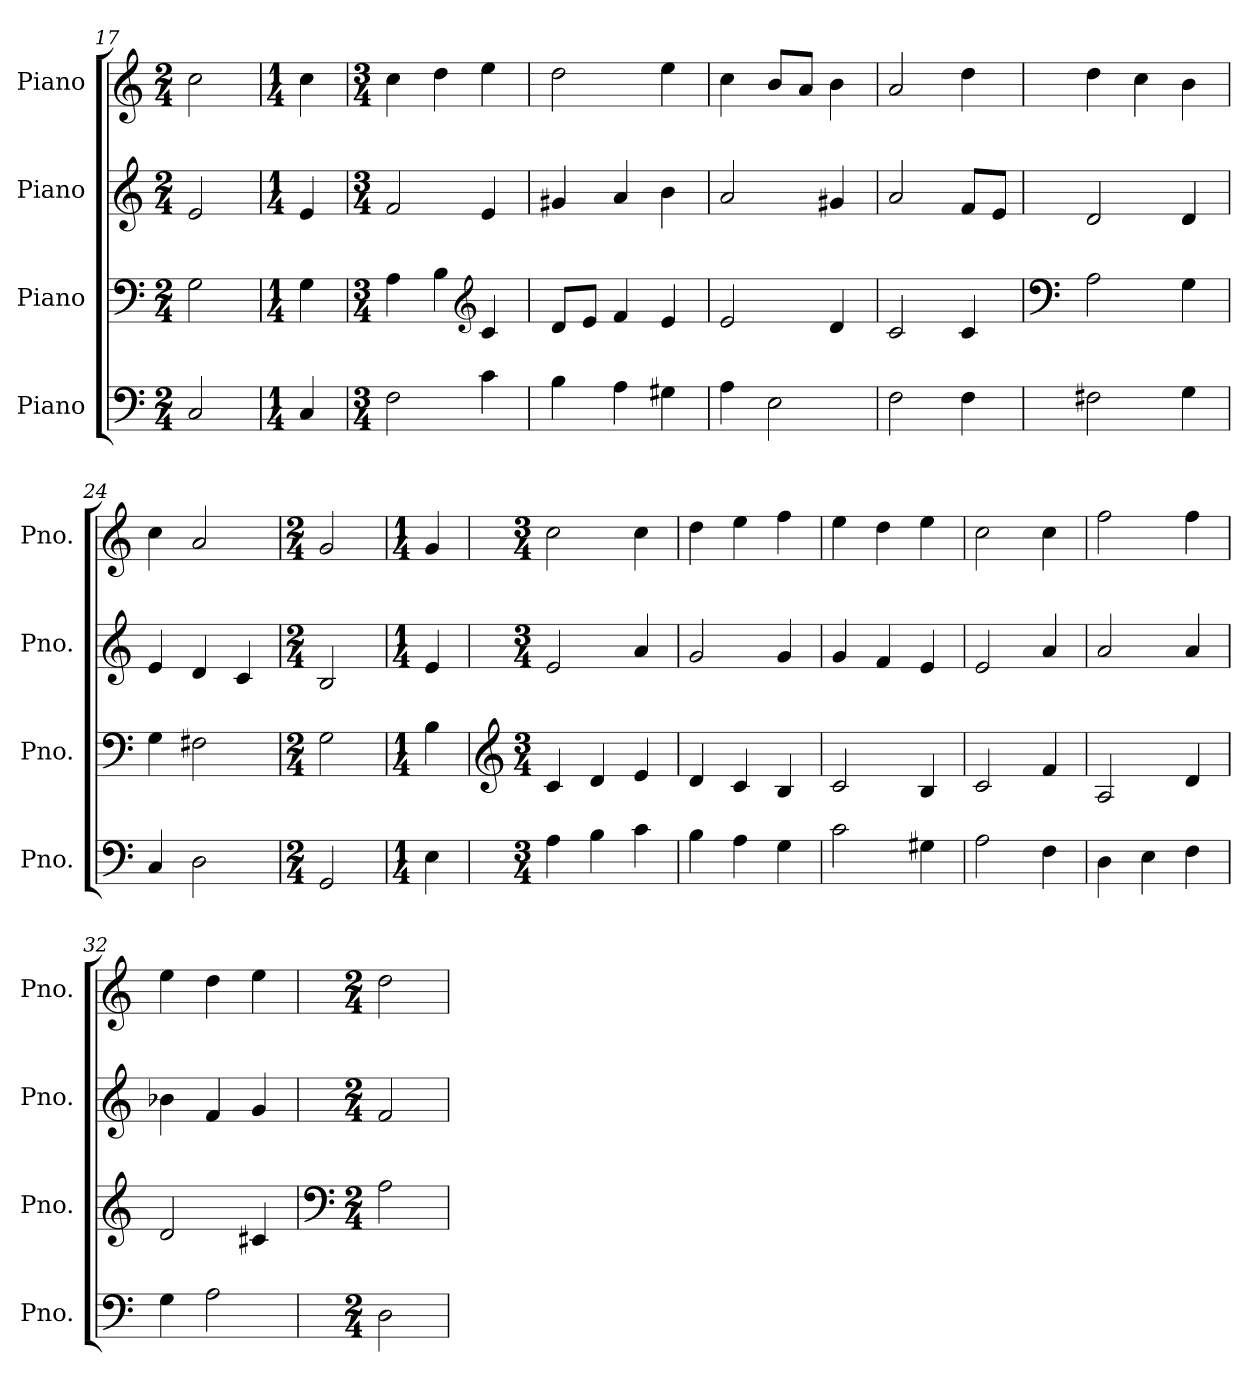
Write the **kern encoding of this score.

**kern	**kern	**kern	**kern
*part4	*part3	*part2	*part1
*staff4	*staff3	*staff2	*staff1
*I"Piano	*I"Piano	*I"Piano	*I"Piano
*I'Pno.	*I'Pno.	*I'Pno.	*I'Pno.
*clefF4	*clefF4	*clefG2	*clefG2
*k[]	*k[]	*k[]	*k[]
*M2/4	*M2/4	*M2/4	*M2/4
=17	=17	=17	=17
2C/	2G\	2e/	2cc\
=18	=18	=18	=18
*M1/4	*M1/4	*M1/4	*M1/4
4C/	4G\	4e/	4cc\
=19	=19	=19	=19
*M3/4	*M3/4	*M3/4	*M3/4
2F\	4A\	2f/	4cc\
.	4B\	.	4dd\
*	*clefG2	*	*
4c\	4c/	4e/	4ee\
=20	=20	=20	=20
4B\	8d/L	4g#X/	2dd\
.	8e/J	.	.
4A\	4f/	4a/	.
4G#X\	4e/	4b\	4ee\
=21	=21	=21	=21
4A\	2e/	2a/	4cc\
2E\	.	.	8b/L
.	.	.	8a/J
.	4d/	4g#X/	4b\
=22	=22	=22	=22
2F\	2c/	2a/	2a/
4F\	4c/	8f/L	4dd\
.	.	8e/J	.
=23	=23	=23	=23
*	*clefF4	*	*
2F#X\	2A\	2d/	4dd\
.	.	.	4cc\
4G\	4G\	4d/	4b\
!!LO:PB:g=z
=24	=24	=24	=24
4C/	4G\	4e/	4cc\
2D\	2F#X\	4d/	2a/
.	.	4c/	.
=25	=25	=25	=25
*M2/4	*M2/4	*M2/4	*M2/4
2GG/	2G\	2B/	2g/
=26	=26	=26	=26
*M1/4	*M1/4	*M1/4	*M1/4
4E\	4B\	4e/	4g/
=27	=27	=27	=27
*	*clefG2	*	*
*M3/4	*M3/4	*M3/4	*M3/4
4A\	4c/	2e/	2cc\
4B\	4d/	.	.
4c\	4e/	4a/	4cc\
=28	=28	=28	=28
4B\	4d/	2g/	4dd\
4A\	4c/	.	4ee\
4G\	4B/	4g/	4ff\
=29	=29	=29	=29
2c\	2c/	4g/	4ee\
.	.	4f/	4dd\
4G#X\	4B/	4e/	4ee\
=30	=30	=30	=30
2A\	2c/	2e/	2cc\
4F\	4f/	4a/	4cc\
=31	=31	=31	=31
4D\	2A/	2a/	2ff\
4E\	.	.	.
4F\	4d/	4a/	4ff\
=32	=32	=32	=32
4G\	2d/	4b-X\	4ee\
2A\	.	4f/	4dd\
.	4c#X/	4g/	4ee\
=33	=33	=33	=33
*	*clefF4	*	*
*M2/4	*M2/4	*M2/4	*M2/4
2D\	2A\	2f/	2dd\
=	=	=	=
*-	*-	*-	*-
